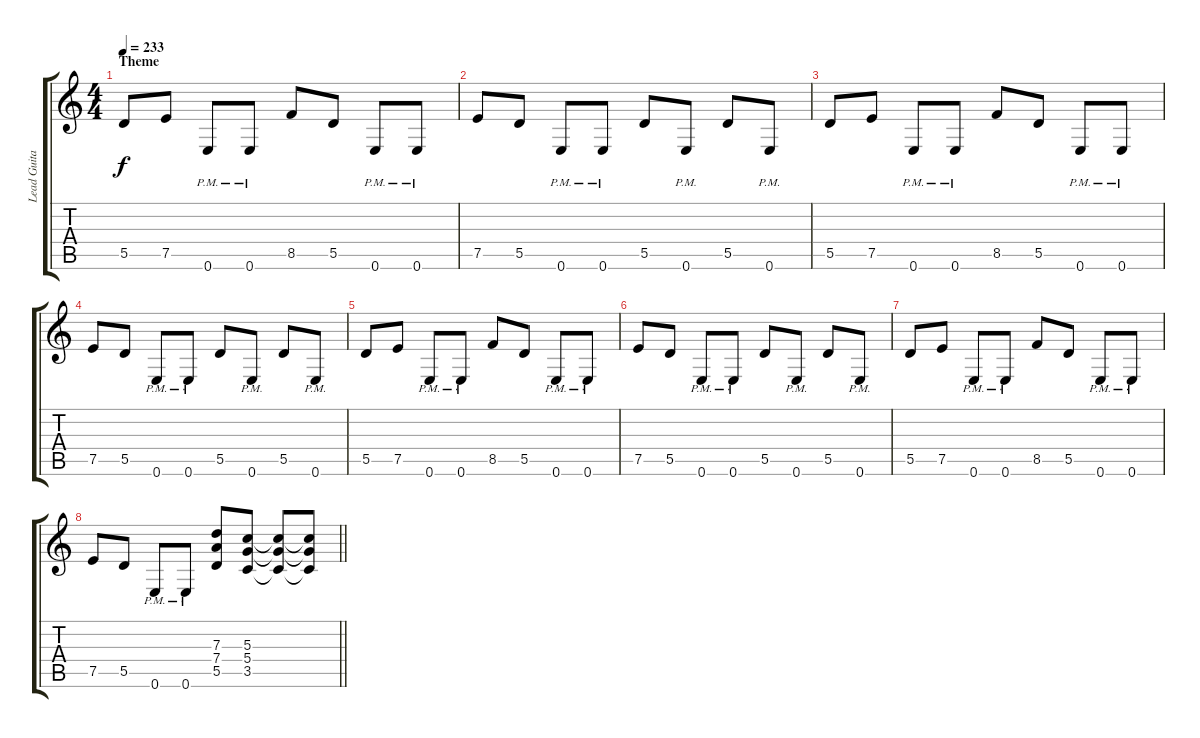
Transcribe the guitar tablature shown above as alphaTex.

\track ("Lead Guitar" "Lead Guita") {instrument overdrivenguitar}
\staff {score tabs}
\tuning (E4 B3 G3 D3 A2 E2) {hide}
\ts (4 4)
\section ("" "Theme")
\tempo 233
\clef g2
\ks c
5.5.8{dy f} 7.5.8 0.6{pm}.8 0.6{pm}.8 8.5.8 5.5.8 0.6{pm}.8 0.6{pm}.8 |
7.5.8 5.5.8 0.6{pm}.8 0.6{pm}.8 5.5.8 0.6{pm}.8 5.5.8 0.6{pm}.8 |
5.5.8 7.5.8 0.6{pm}.8 0.6{pm}.8 8.5.8 5.5.8 0.6{pm}.8 0.6{pm}.8 |
7.5.8 5.5.8 0.6{pm}.8 0.6{pm}.8 5.5.8 0.6{pm}.8 5.5.8 0.6{pm}.8 |
5.5.8 7.5.8 0.6{pm}.8 0.6{pm}.8 8.5.8 5.5.8 0.6{pm}.8 0.6{pm}.8 |
7.5.8 5.5.8 0.6{pm}.8 0.6{pm}.8 5.5.8 0.6{pm}.8 5.5.8 0.6{pm}.8 |
5.5.8 7.5.8 0.6{pm}.8 0.6{pm}.8 8.5.8 5.5.8 0.6{pm}.8 0.6{pm}.8 |
\barLineRight lightlight
7.5.8 5.5.8 0.6{pm}.8 0.6{pm}.8 (7.3 7.4 5.5).8 (5.3 5.4 3.5).8 (5.3{t} 5.4{t} 3.5{t}).8 (5.3{t} 5.4{t} 3.5{t}).8
